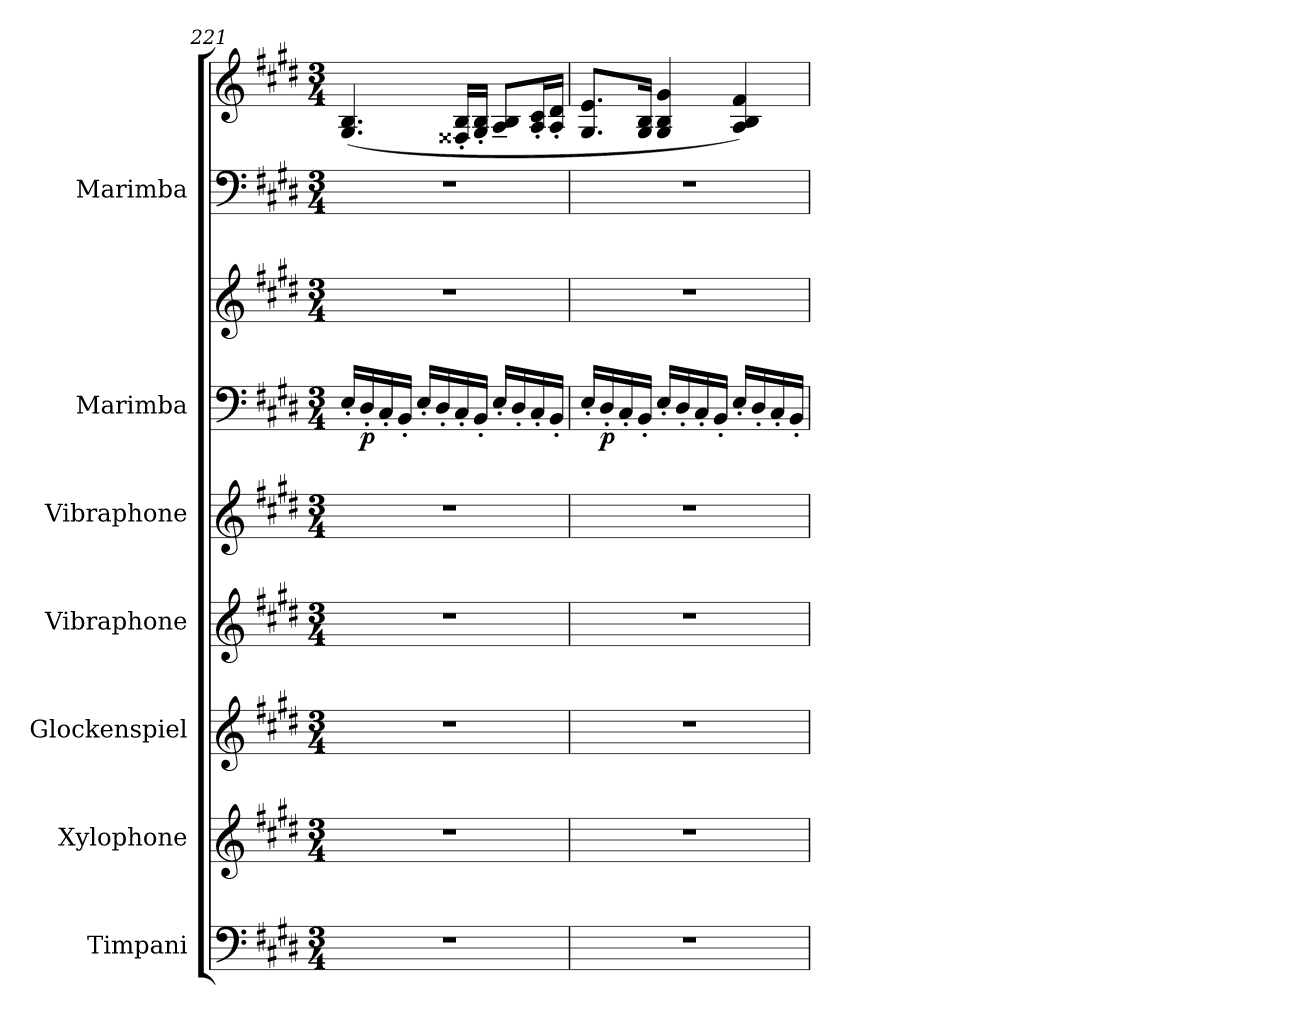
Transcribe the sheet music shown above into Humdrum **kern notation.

**kern	**kern	**kern	**kern	**kern	**kern	**kern	**dynam	**kern	**kern	**dynam
*part7	*part6	*part5	*part4	*part3	*part2	*part2	*part2	*part1	*part1	*part1
*staff9	*staff8	*staff7	*staff6	*staff5	*staff4	*staff3	*staff3/4	*staff2	*staff1	*staff1/2
*I"Timpani	*I"Xylophone	*I"Glockenspiel	*I"Vibraphone	*I"Vibraphone	*I"Marimba	*	*	*I"Marimba	*	*
*I'Timp.	*I'Xyl.	*I'Glk.	*I'Vib.	*I'Vib.	*I'Mrm.	*	*	*I'Mrm.	*	*
*clefF4	*clefG2	*clefG2	*clefG2	*clefG2	*clefF4	*clefG2	*	*clefF4	*clefG2	*
*	*ITrd-7c-12	*ITrd-14c-24	*	*	*	*	*	*	*	*
*k[f#c#g#d#]	*k[f#c#g#d#]	*k[f#c#g#d#]	*k[f#c#g#d#]	*k[f#c#g#d#]	*k[f#c#g#d#]	*k[f#c#g#d#]	*	*k[f#c#g#d#]	*k[f#c#g#d#]	*
*M3/4	*M3/4	*M3/4	*M3/4	*M3/4	*M3/4	*M3/4	*	*M3/4	*M3/4	*
=221	=221	=221	=221	=221	=221	=221	=221	=221	=221	=221
!	!	!	!	!	!	!	!	!	!	!LO:DY:b
2.r	2.r	2.r	2.r	2.r	16E'/LL	2.r	.	2.r	(>4.G#/ 4.B/	other-dynamics
!	!	!	!	!	!	!	!LO:DY:b=2	!	!	!
.	.	.	.	.	16D#'/	.	p	.	.	.
.	.	.	.	.	16C#'/	.	.	.	.	.
.	.	.	.	.	16BB'/JJ	.	.	.	.	.
.	.	.	.	.	16E'/LL	.	.	.	.	.
.	.	.	.	.	16D#'/	.	.	.	.	.
.	.	.	.	.	16C#'/	.	.	.	16F##X/' 16B/'LL	.
.	.	.	.	.	16BB'/JJ	.	.	.	16G#/' 16B/'JJ	.
.	.	.	.	.	16E'/LL	.	.	.	8A/~ 8B/~L	.
.	.	.	.	.	16D#'/	.	.	.	.	.
.	.	.	.	.	16C#'/	.	.	.	16A/' 16c#/'L	.
.	.	.	.	.	16BB'/JJ	.	.	.	16A/' 16d#/'JJ	.
=222	=222	=222	=222	=222	=222	=222	=222	=222	=222	=222
2.r	2.r	2.r	2.r	2.r	16E'/LL	2.r	.	2.r	8.G#/ 8.e/L	.
!	!	!	!	!	!	!	!LO:DY:b=2	!	!	!
.	.	.	.	.	16D#'/	.	p	.	.	.
.	.	.	.	.	16C#'/	.	.	.	.	.
.	.	.	.	.	16BB'/JJ	.	.	.	16G#/ 16B/Jk	.
.	.	.	.	.	16E'/LL	.	.	.	4G#/ 4B/ 4g#/	.
.	.	.	.	.	16D#'/	.	.	.	.	.
.	.	.	.	.	16C#'/	.	.	.	.	.
.	.	.	.	.	16BB'/JJ	.	.	.	.	.
.	.	.	.	.	16E'/LL	.	.	.	4A/ 4B/ 4f#/)	.
.	.	.	.	.	16D#'/	.	.	.	.	.
.	.	.	.	.	16C#'/	.	.	.	.	.
.	.	.	.	.	16BB'/JJ	.	.	.	.	.
=	=	=	=	=	=	=	=	=	=	=
*-	*-	*-	*-	*-	*-	*-	*-	*-	*-	*-
